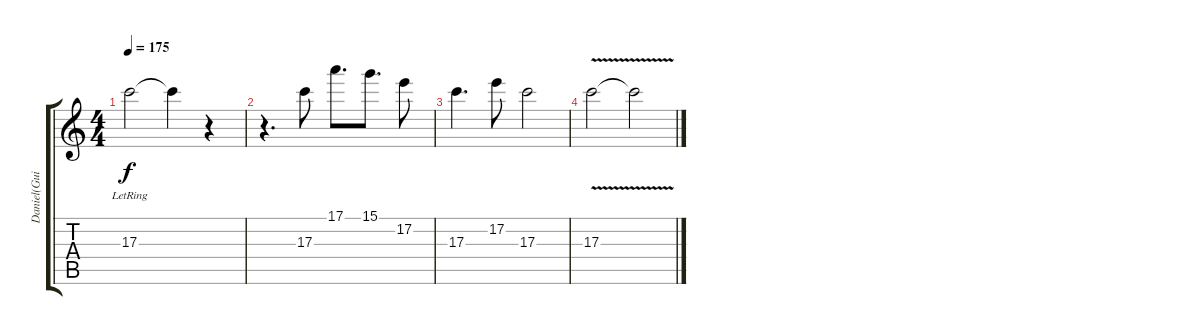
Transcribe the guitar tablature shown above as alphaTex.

\track ("Daniel(Guitarra)" "Daniel(Gui") {instrument overdrivenguitar}
\staff {score tabs}
\tuning (E4 B3 G3 D3 A2 E2) {hide}
\ts (4 4)
\tempo 175
\clef g2
\ks c
17.3{lr}.2{dy f} 17.3{t}.4 r.4 |
r.4{d} 17.3.8 17.1.8{d} 15.1.8{d} 17.2.8 |
17.3.4{d} 17.2.8 17.3.2 |
17.3{v}.2 17.3{t}.2
